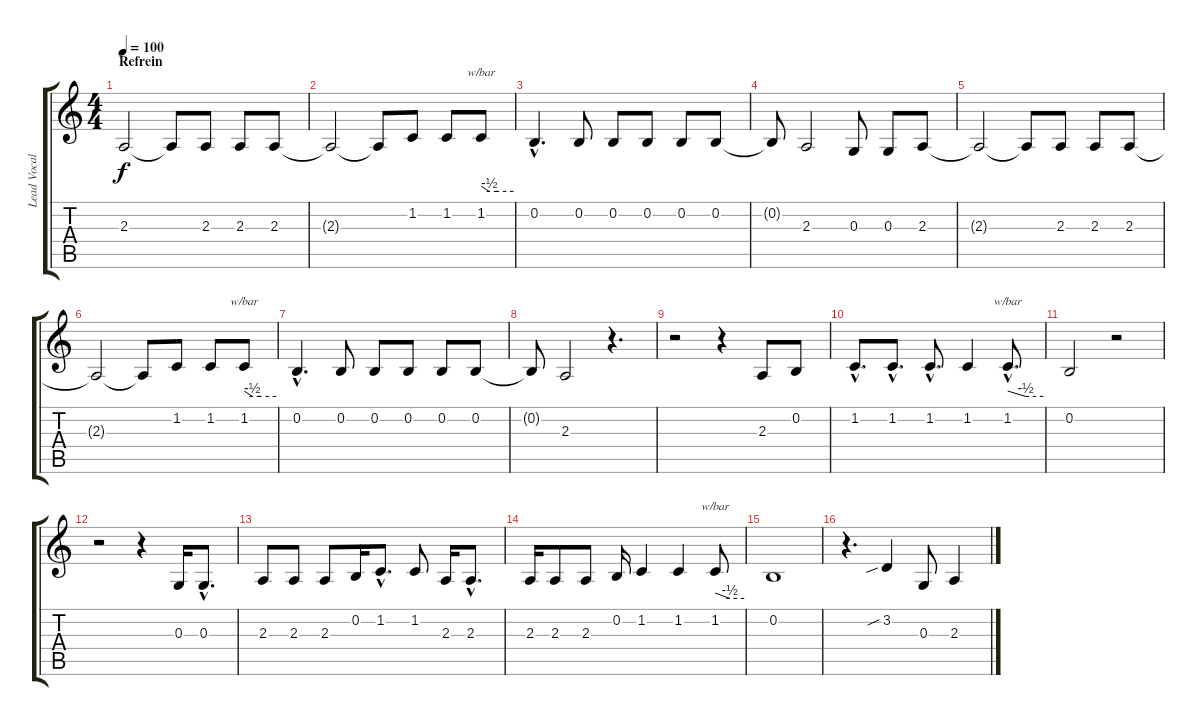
\track ("Lead Vocals" "Lead Vocal") {instrument drawbarorgan}
\staff {score tabs}
\tuning (E4 B3 G3 D3 A2 E2) {hide}
\ts (4 4)
\section ("" "Refrein")
\tempo 100
\clef g2
\ks c
2.3{t}.2{dy f} 2.3{t}.8 2.3.8 2.3.8 2.3.8 |
2.3{t}.2 2.3{t}.8 1.2.8 1.2.8 1.2.8{tbe (custom default 0 0 15 -2 30 -2 60 -2)} |
0.2{hac}.4{d} 0.2.8 0.2.8 0.2.8 0.2.8 0.2.8 |
0.2{t}.8 2.3.2 0.3.8 0.3.8 2.3.8 |
2.3{t}.2 2.3{t}.8 2.3.8 2.3.8 2.3.8 |
2.3{t}.2 2.3{t}.8 1.2.8 1.2.8 1.2.8{tbe (custom default 0 0 15 -2 30 -2 60 -2)} |
0.2{hac}.4{d} 0.2.8 0.2.8 0.2.8 0.2.8 0.2.8 |
0.2{t}.8 2.3.2 r.4{d} |
r.2 r.4 2.3.8 0.2.8 |
1.2{hac}.8{d} 1.2{hac}.8{d} 1.2{hac}.8{d} 1.2.4 1.2{hac}.8{d tbe (custom default 0 0 30 -2 60 -2)} |
0.2.2 r.2 |
r.2 r.4 0.3.16 0.3{hac}.8{d} |
2.3.8 2.3.8 2.3.8 0.2.16 1.2{hac}.8{d} 1.2.8 2.3.16 2.3{hac}.8{d} |
2.3.16 2.3.8 2.3.8 0.2.16 1.2.4 1.2.4 1.2.8{tbe (custom default 0 0 30 -2 60 -2)} |
0.2.1 |
r.4{d} 3.2{sib}.4 0.3.8 2.3.4
